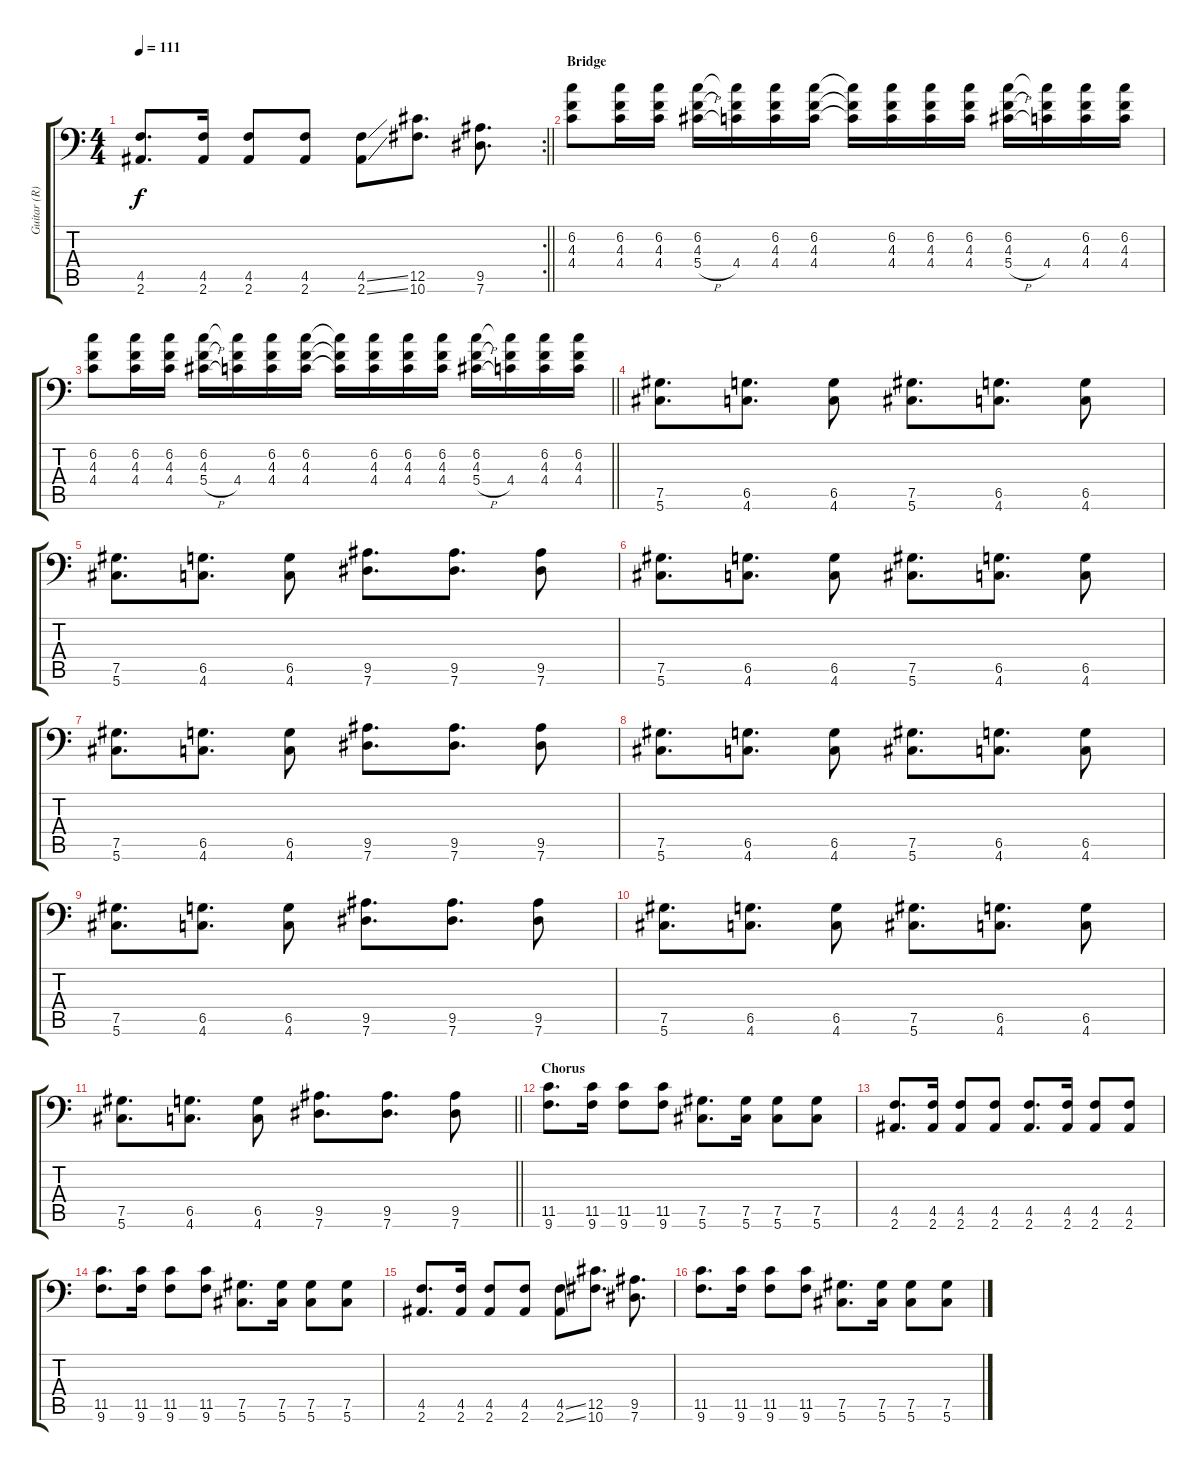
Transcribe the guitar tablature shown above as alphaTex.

\track ("Guitar (R)" "Guitar (R)") {instrument distortionguitar}
\staff {score tabs}
\tuning (Bb3 Gb3 Db3 Ab2 Db2 Ab1) {hide}
\rc 2
\ts (4 4)
\tempo 111
\clef f4
\barLineRight lightlight
\ks c
(4.5 2.6).8{d dy f} (4.5 2.6).16 (4.5 2.6).8 (4.5 2.6).8 (4.5{ss} 2.6{ss}).8 (12.5 10.6).8{d} (9.5 7.6).8{d} |
\section ("" "Bridge")
(6.2 4.3 4.4).8{volume 6 balance 12 instrument overdrivenguitar} (6.2 4.3 4.4).16 (6.2 4.3 4.4).16 (6.2 4.3 5.4{h}).16 (6.2{t} 4.3{t} 4.4).16 (6.2 4.3 4.4).16 (6.2 4.3 4.4).16 (6.2{t} 4.3{t} 4.4{t}).16 (6.2 4.3 4.4).16 (6.2 4.3 4.4).16 (6.2 4.3 4.4).16 (6.2 4.3 5.4{h}).16 (6.2{t} 4.3{t} 4.4).16 (6.2 4.3 4.4).16 (6.2 4.3 4.4).16 |
\barLineRight lightlight
(6.2 4.3 4.4).8 (6.2 4.3 4.4).16 (6.2 4.3 4.4).16 (6.2 4.3 5.4{h}).16 (6.2{t} 4.3{t} 4.4).16 (6.2 4.3 4.4).16 (6.2 4.3 4.4).16 (6.2{t} 4.3{t} 4.4{t}).16 (6.2 4.3 4.4).16 (6.2 4.3 4.4).16 (6.2 4.3 4.4).16 (6.2 4.3 5.4{h}).16 (6.2{t} 4.3{t} 4.4).16 (6.2 4.3 4.4).16 (6.2 4.3 4.4).16 |
(7.5 5.6).8{d volume 13 balance 16 instrument distortionguitar} (6.5 4.6).8{d} (6.5 4.6).8 (7.5 5.6).8{d} (6.5 4.6).8{d} (6.5 4.6).8 |
(7.5 5.6).8{d} (6.5 4.6).8{d} (6.5 4.6).8 (9.5 7.6).8{d} (9.5 7.6).8{d} (9.5 7.6).8 |
(7.5 5.6).8{d} (6.5 4.6).8{d} (6.5 4.6).8 (7.5 5.6).8{d} (6.5 4.6).8{d} (6.5 4.6).8 |
(7.5 5.6).8{d} (6.5 4.6).8{d} (6.5 4.6).8 (9.5 7.6).8{d} (9.5 7.6).8{d} (9.5 7.6).8 |
(7.5 5.6).8{d} (6.5 4.6).8{d} (6.5 4.6).8 (7.5 5.6).8{d} (6.5 4.6).8{d} (6.5 4.6).8 |
(7.5 5.6).8{d} (6.5 4.6).8{d} (6.5 4.6).8 (9.5 7.6).8{d} (9.5 7.6).8{d} (9.5 7.6).8 |
(7.5 5.6).8{d} (6.5 4.6).8{d} (6.5 4.6).8 (7.5 5.6).8{d} (6.5 4.6).8{d} (6.5 4.6).8 |
\barLineRight lightlight
(7.5 5.6).8{d} (6.5 4.6).8{d} (6.5 4.6).8 (9.5 7.6).8{d} (9.5 7.6).8{d} (9.5 7.6).8 |
\section ("" "Chorus")
(11.5 9.6).8{d} (11.5 9.6).16 (11.5 9.6).8 (11.5 9.6).8 (7.5 5.6).8{d} (7.5 5.6).16 (7.5 5.6).8 (7.5 5.6).8 |
(4.5 2.6).8{d} (4.5 2.6).16 (4.5 2.6).8 (4.5 2.6).8 (4.5 2.6).8{d} (4.5 2.6).16 (4.5 2.6).8 (4.5 2.6).8 |
(11.5 9.6).8{d} (11.5 9.6).16 (11.5 9.6).8 (11.5 9.6).8 (7.5 5.6).8{d} (7.5 5.6).16 (7.5 5.6).8 (7.5 5.6).8 |
(4.5 2.6).8{d} (4.5 2.6).16 (4.5 2.6).8 (4.5 2.6).8 (4.5{ss} 2.6{ss}).8 (12.5 10.6).8{d} (9.5 7.6).8{d} |
(11.5 9.6).8{d} (11.5 9.6).16 (11.5 9.6).8 (11.5 9.6).8 (7.5 5.6).8{d} (7.5 5.6).16 (7.5 5.6).8 (7.5 5.6).8
